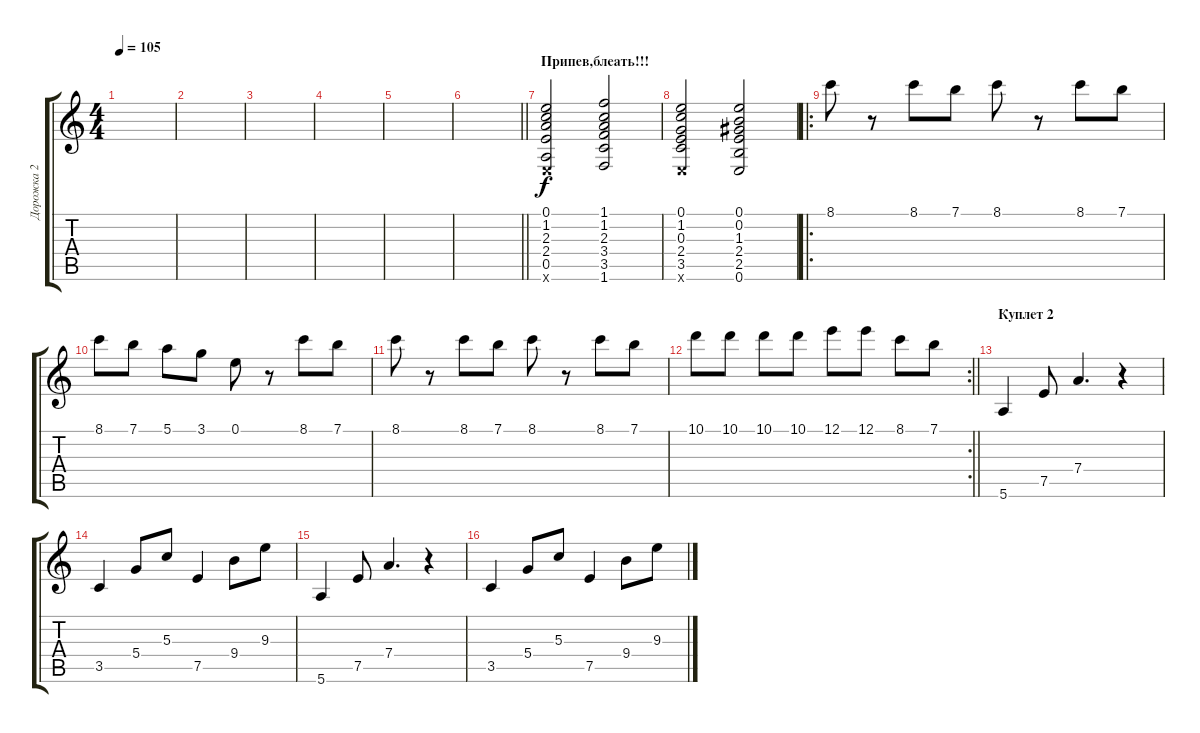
\track ("Дорожка 2" "Дорожка 2") {instrument electricguitarjazz}
\staff {score tabs}
\tuning (E4 B3 G3 D3 A2 E2) {hide}
\ts (4 4)
\tempo 105
\clef g2
\ks c
|
|
|
|
|
\barLineRight lightlight
|
\section ("" "Припев,блеать!!!")
(0.1 1.2 2.3 2.4 0.5 0.6{x}).2 (1.1 1.2 2.3 3.4 3.5 1.6).2 |
(0.1 1.2 0.3 2.4 3.5 0.6{x}).2 (0.1 0.2 1.3 2.4 2.5 0.6).2 |
\ro
8.1.8{instrument distortionguitar} r.8 8.1.8 7.1.8 8.1.8 r.8 8.1.8 7.1.8 |
8.1.8 7.1.8 5.1.8 3.1.8 0.1.8 r.8 8.1.8 7.1.8 |
8.1.8 r.8 8.1.8 7.1.8 8.1.8 r.8 8.1.8 7.1.8 |
\rc 2
\barLineRight lightlight
10.1.8 10.1.8 10.1.8 10.1.8 12.1.8 12.1.8 8.1.8 7.1.8 |
\section ("" "Куплет 2")
5.6.4{instrument electricguitarjazz} 7.5.8 7.4.4{d} r.4 |
3.5.4 5.4.8 5.3.8 7.5.4 9.4.8 9.3.8 |
5.6.4 7.5.8 7.4.4{d} r.4 |
3.5.4 5.4.8 5.3.8 7.5.4 9.4.8 9.3.8
